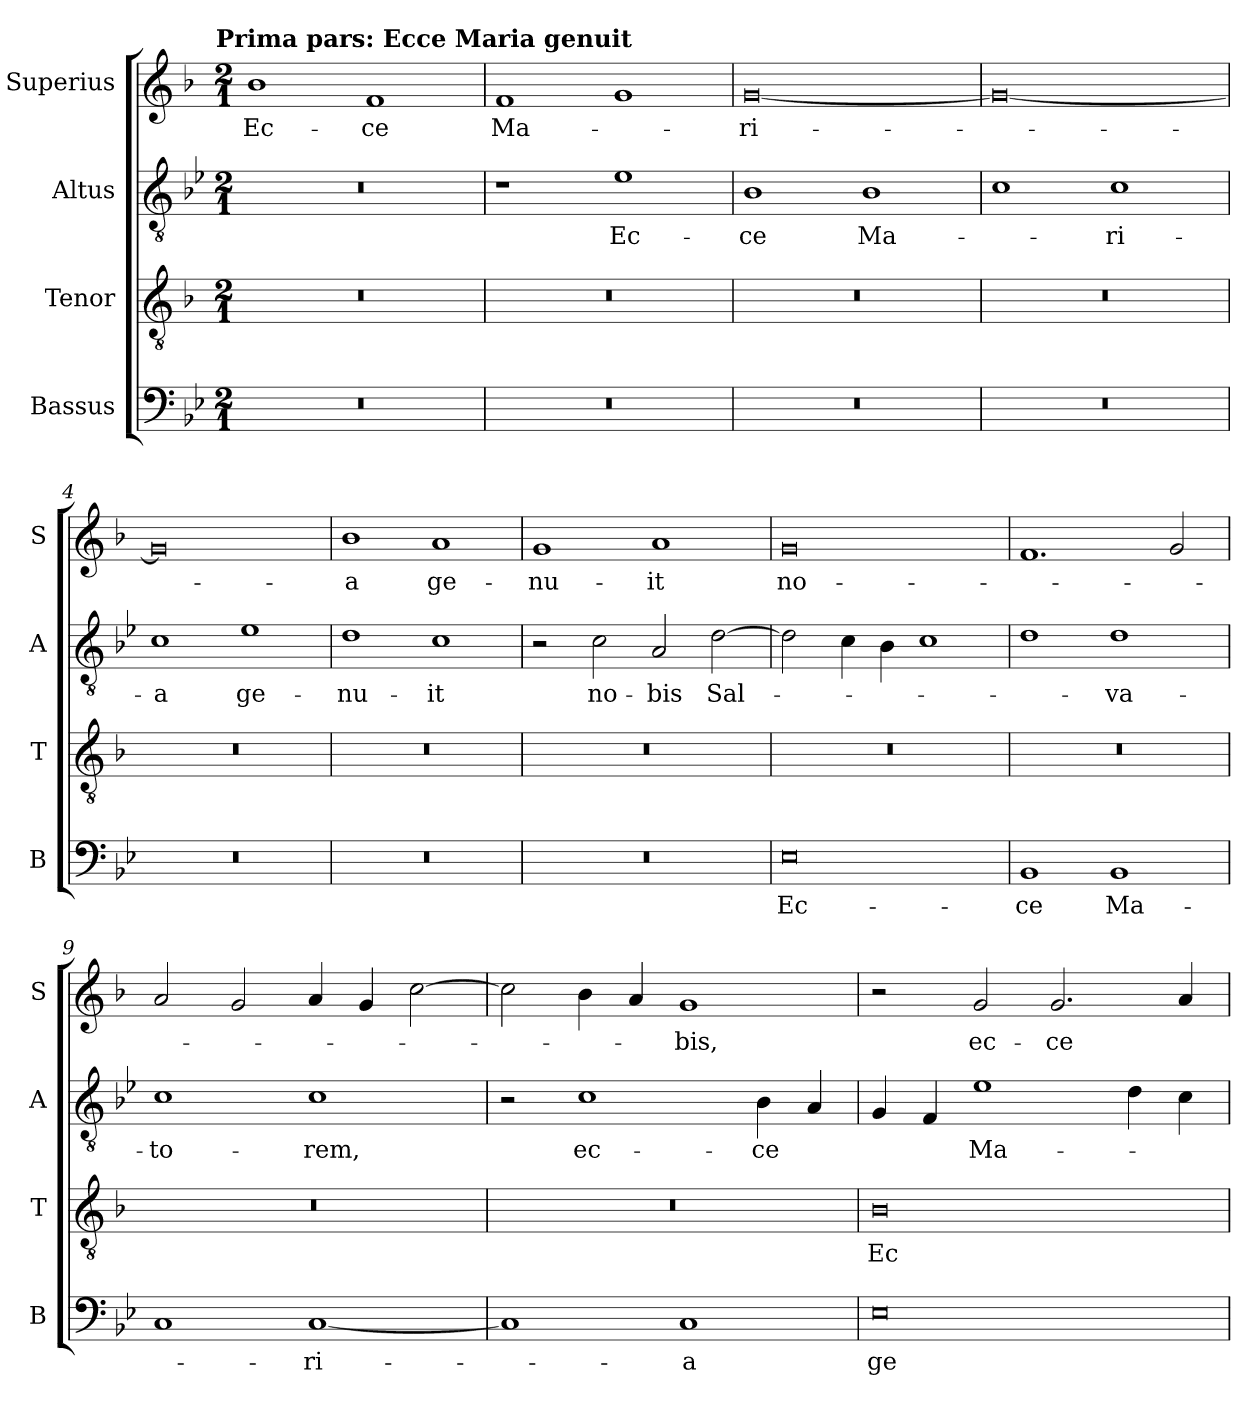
**kern	**text	**kern	**text	**kern	**text	**kern	**text
*part4	*part4	*part3	*part3	*part2	*part2	*part1	*part1
*staff4	*staff4	*staff3	*staff3	*staff2	*staff2	*staff1	*staff1
*I"Bassus	*	*I"Tenor	*	*I"Altus	*	*I"Superius	*
*I'B	*	*I'T	*	*I'A	*	*I'S	*
*clefF4	*	*clefGv2	*	*clefGv2	*	*clefG2	*
*k[b-e-]	*	*k[b-]	*	*k[b-e-]	*	*k[b-]	*
*B-:	*	*F:	*	*B-:	*	*F:	*
!!LO:TX:omd:t=Prima pars&colon; Ecce Maria genuit
*M2/1	*	*M2/1	*	*M2/1	*	*M2/1	*
=	=	=	=	=	=	=	=
0r	.	0r	.	0r	.	1b-	Ec-
.	.	.	.	.	.	1f	-ce
=1	=1	=1	=1	=1	=1	=1	=1
0r	.	0r	.	1r	.	1f	Ma-
.	.	.	.	1e-	Ec-	1g	.
=2	=2	=2	=2	=2	=2	=2	=2
0r	.	0r	.	1B-	-ce	[0g	-ri-
.	.	.	.	1B-	Ma-	.	.
=3	=3	=3	=3	=3	=3	=3	=3
0r	.	0r	.	1c	.	0g_	.
.	.	.	.	1c	-ri-	.	.
=4	=4	=4	=4	=4	=4	=4	=4
0r	.	0r	.	1c	-a	0g]	.
.	.	.	.	1e-	ge-	.	.
=5	=5	=5	=5	=5	=5	=5	=5
0r	.	0r	.	1d	-nu-	1b-	-a
.	.	.	.	1c	-it	1a	ge-
=6	=6	=6	=6	=6	=6	=6	=6
0r	.	0r	.	2r	.	1g	-nu-
.	.	.	.	2c	no-	.	.
.	.	.	.	2A	-bis	1a	-it
.	.	.	.	[2d	Sal-	.	.
=7	=7	=7	=7	=7	=7	=7	=7
0E-	Ec-	0r	.	2d]	.	0g	no-
.	.	.	.	4c	.	.	.
.	.	.	.	4B-	.	.	.
.	.	.	.	1c	.	.	.
=8	=8	=8	=8	=8	=8	=8	=8
1BB-	-ce	0r	.	1d	.	1.f	.
1BB-	Ma-	.	.	1d	-va-	.	.
.	.	.	.	.	.	2g	.
=9	=9	=9	=9	=9	=9	=9	=9
1C	.	0r	.	1c	-to-	2a	.
.	.	.	.	.	.	2g	.
[1C	-ri-	.	.	1c	-rem,	4a	.
.	.	.	.	.	.	4g	.
.	.	.	.	.	.	[2cc	.
=10	=10	=10	=10	=10	=10	=10	=10
1C]	.	0r	.	2r	.	2cc]	.
.	.	.	.	1c	ec-	4b-	.
.	.	.	.	.	.	4a	.
1C	-a	.	.	.	.	1g	-bis,
.	.	.	.	4B-	-ce	.	.
.	.	.	.	4A	.	.	.
=11	=11	=11	=11	=11	=11	=11	=11
0E-	ge-	0B-	Ec-	4G	.	2r	.
.	.	.	.	4F	.	.	.
.	.	.	.	1e-	Ma-	2g	ec-
.	.	.	.	.	.	2.g	-ce
.	.	.	.	4d	.	.	.
.	.	.	.	4c	.	4a	.
=	=	=	=	=	=	=	=
*-	*-	*-	*-	*-	*-	*-	*-
